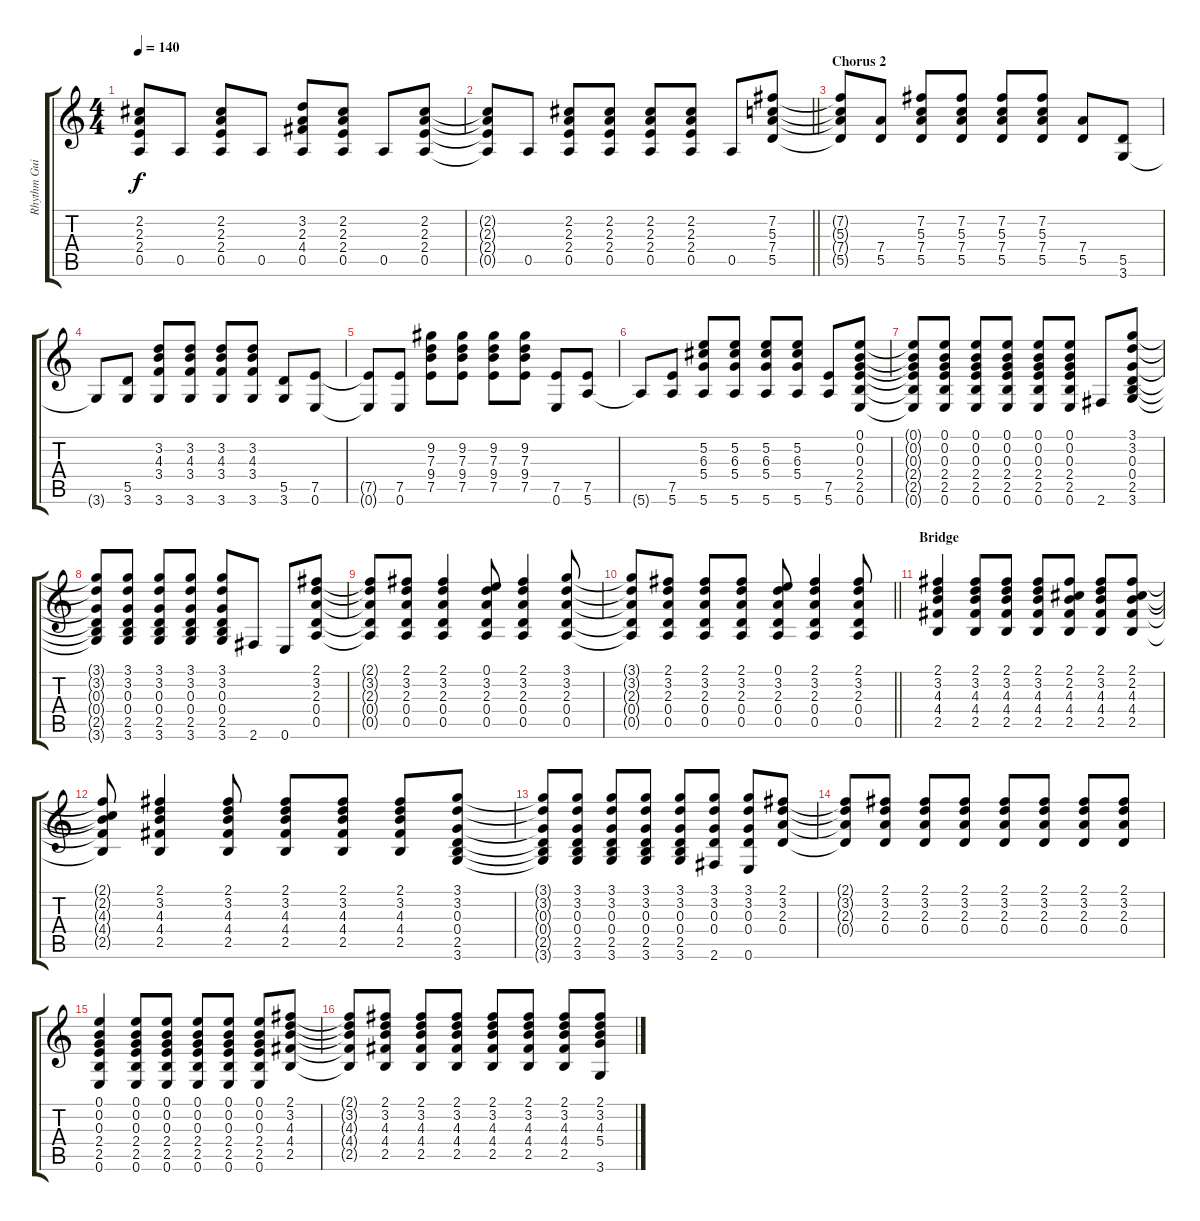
\track ("Rhythm Guitar" "Rhythm Gui") {instrument overdrivenguitar}
\staff {score tabs}
\tuning (E4 B3 G3 D3 A2 E2) {hide}
\ts (4 4)
\tempo 140
\clef g2
\ks c
(2.2{t} 2.3{t} 2.4{t} 0.5{t}).8{dy f} 0.5.8 (2.2 2.3 2.4 0.5).8 0.5.8 (3.2 2.3 4.4 0.5).8 (2.2 2.3 2.4 0.5).8 0.5.8 (2.2 2.3 2.4 0.5).8 |
\barLineRight lightlight
(2.2{t} 2.3{t} 2.4{t} 0.5{t}).8 0.5.8 (2.2 2.3 2.4 0.5).8 (2.2 2.3 2.4 0.5).8 (2.2 2.3 2.4 0.5).8 (2.2 2.3 2.4 0.5).8 0.5.8 (7.2 5.3 7.4 5.5).8 |
\section ("" "Chorus 2")
(7.2{t} 5.3{t} 7.4{t} 5.5{t}).8 (7.4 5.5).8 (7.2 5.3 7.4 5.5).8 (7.2 5.3 7.4 5.5).8 (7.2 5.3 7.4 5.5).8 (7.2 5.3 7.4 5.5).8 (7.4 5.5).8 (5.5 3.6).8 |
3.6{t}.8 (5.5 3.6).8 (3.2 4.3 3.4 3.6).8 (3.2 4.3 3.4 3.6).8 (3.2 4.3 3.4 3.6).8 (3.2 4.3 3.4 3.6).8 (5.5 3.6).8 (7.5 0.6).8 |
(7.5{t} 0.6{t}).8 (7.5 0.6).8 (9.2 7.3 9.4 7.5).8 (9.2 7.3 9.4 7.5).8 (9.2 7.3 9.4 7.5).8 (9.2 7.3 9.4 7.5).8 (7.5 0.6).8 (7.5 5.6).8 |
5.6{t}.8 (7.5 5.6).8 (5.2 6.3 5.4 5.6).8 (5.2 6.3 5.4 5.6).8 (5.2 6.3 5.4 5.6).8 (5.2 6.3 5.4 5.6).8 (7.5 5.6).8 (0.1 0.2 0.3 2.4 2.5 0.6).8 |
(0.1{t} 0.2{t} 0.3{t} 2.4{t} 2.5{t} 0.6{t}).8 (0.1 0.2 0.3 2.4 2.5 0.6).8 (0.1 0.2 0.3 2.4 2.5 0.6).8 (0.1 0.2 0.3 2.4 2.5 0.6).8 (0.1 0.2 0.3 2.4 2.5 0.6).8 (0.1 0.2 0.3 2.4 2.5 0.6).8 2.6.8 (3.1 3.2 0.3 0.4 2.5 3.6).8 |
(3.1{t} 3.2{t} 0.3{t} 0.4{t} 2.5{t} 3.6{t}).8 (3.1 3.2 0.3 0.4 2.5 3.6).8 (3.1 3.2 0.3 0.4 2.5 3.6).8 (3.1 3.2 0.3 0.4 2.5 3.6).8 (3.1 3.2 0.3 0.4 2.5 3.6).8 2.6.8 0.6.8 (2.1 3.2 2.3 0.4 0.5).8 |
(2.1{t} 3.2{t} 2.3{t} 0.4{t} 0.5{t}).8 (2.1 3.2 2.3 0.4 0.5).8 (2.1 3.2 2.3 0.4 0.5).4 (0.1 3.2 2.3 0.4 0.5).8 (2.1 3.2 2.3 0.4 0.5).4 (3.1 3.2 2.3 0.4 0.5).8 |
\barLineRight lightlight
(3.1{t} 3.2{t} 2.3{t} 0.4{t} 0.5{t}).8 (2.1 3.2 2.3 0.4 0.5).8 (2.1 3.2 2.3 0.4 0.5).8 (2.1 3.2 2.3 0.4 0.5).8 (0.1 3.2 2.3 0.4 0.5).8 (2.1 3.2 2.3 0.4 0.5).4 (2.1 3.2 2.3 0.4 0.5).8 |
\section ("" "Bridge")
(2.1 3.2 4.3 4.4 2.5).4 (2.1 3.2 4.3 4.4 2.5).8 (2.1 3.2 4.3 4.4 2.5).8 (2.1 3.2 4.3 4.4 2.5).8 (2.1 2.2 4.3 4.4 2.5).8 (2.1 3.2 4.3 4.4 2.5).8 (2.1 2.2 4.3 4.4 2.5).8 |
(2.1{t} 2.2{t} 4.3{t} 4.4{t} 2.5{t}).8 (2.1 3.2 4.3 4.4 2.5).4 (2.1 3.2 4.3 4.4 2.5).8 (2.1 3.2 4.3 4.4 2.5).8 (2.1 3.2 4.3 4.4 2.5).8 (2.1 3.2 4.3 4.4 2.5).8 (3.1 3.2 0.3 0.4 2.5 3.6).8 |
(3.1{t} 3.2{t} 0.3{t} 0.4{t} 2.5{t} 3.6{t}).8 (3.1 3.2 0.3 0.4 2.5 3.6).8 (3.1 3.2 0.3 0.4 2.5 3.6).8 (3.1 3.2 0.3 0.4 2.5 3.6).8 (3.1 3.2 0.3 0.4 2.5 3.6).8 (3.1 3.2 0.3 0.4 2.6).8 (3.1 3.2 0.3 0.4 0.6).8 (2.1 3.2 2.3 0.4).8 |
(2.1{t} 3.2{t} 2.3{t} 0.4{t}).8 (2.1 3.2 2.3 0.4).8 (2.1 3.2 2.3 0.4).8 (2.1 3.2 2.3 0.4).8 (2.1 3.2 2.3 0.4).8 (2.1 3.2 2.3 0.4).8 (2.1 3.2 2.3 0.4).8 (2.1 3.2 2.3 0.4).8 |
(0.1 0.2 0.3 2.4 2.5 0.6).4 (0.1 0.2 0.3 2.4 2.5 0.6).8 (0.1 0.2 0.3 2.4 2.5 0.6).8 (0.1 0.2 0.3 2.4 2.5 0.6).8 (0.1 0.2 0.3 2.4 2.5 0.6).8 (0.1 0.2 0.3 2.4 2.5 0.6).8 (2.1 3.2 4.3 4.4 2.5).8 |
(2.1{t} 3.2{t} 4.3{t} 4.4{t} 2.5{t}).8 (2.1 3.2 4.3 4.4 2.5).8 (2.1 3.2 4.3 4.4 2.5).8 (2.1 3.2 4.3 4.4 2.5).8 (2.1 3.2 4.3 4.4 2.5).8 (2.1 3.2 4.3 4.4 2.5).8 (2.1 3.2 4.3 4.4 2.5).8 (2.1 3.2 4.3 5.4 3.6).8
